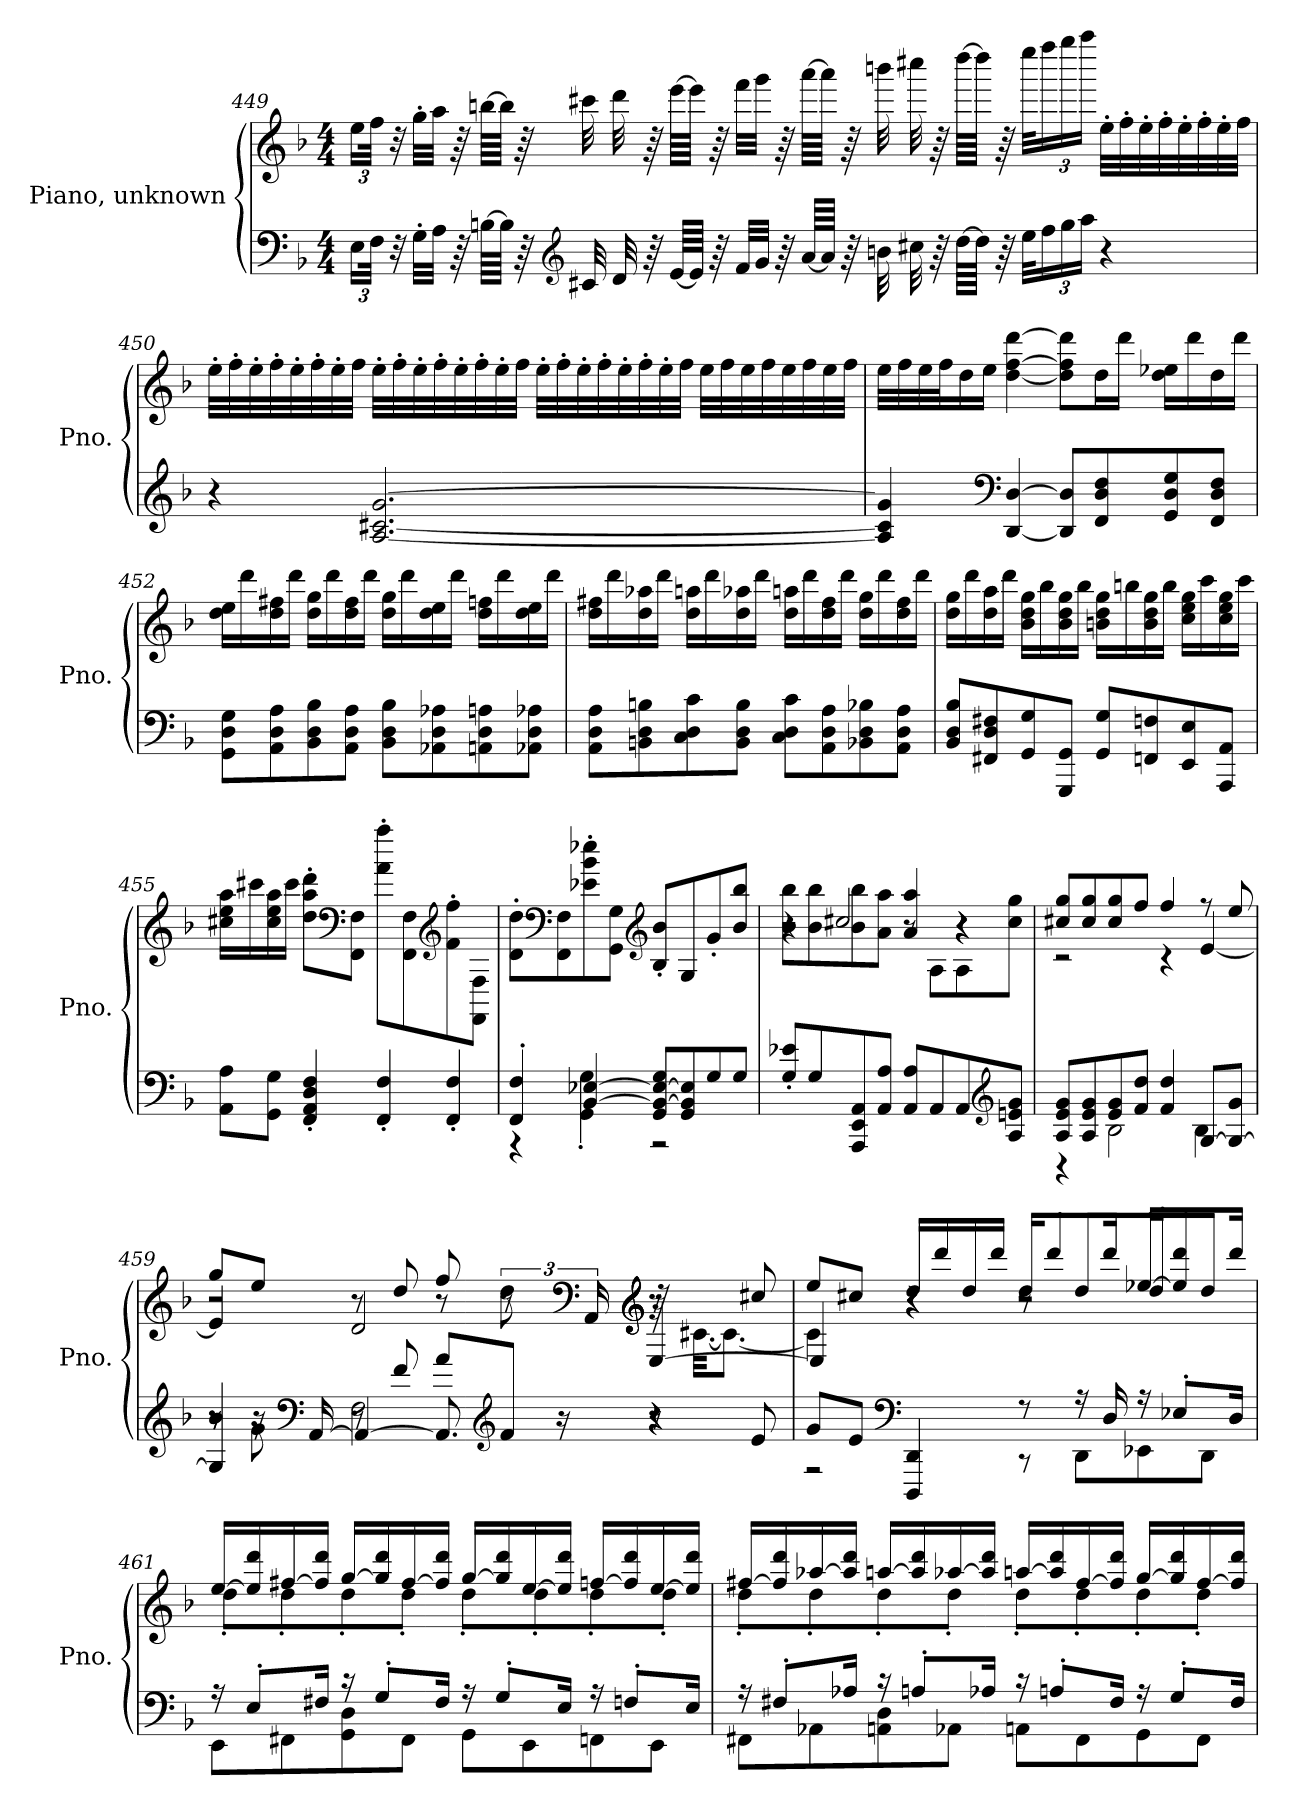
**kern	**kern
*part1	*part1
*staff2	*staff1
*I"Piano, unknown	*
*I'Pno.	*
!!LO:LB:g=z
*clefF4	*clefG2
*k[b-]	*k[b-]
*M4/4	*M4/4
*Xbrackettup	*Xbrackettup
=449	=449
24E\LL	24ee\LL
48F\JJk	48ff\JJk
32r	32r
32G'\LLL	32gg'\LLL
32A\JJJ	32aa\JJJ
64r	64r
[64Bn\LLLL	[64bbn\LLLL
64B\JJJJ]	64bb\JJJJ]
64r	64r
*clefG2	*
32c#X/	32ccc#X\
32d/	32ddd\
64r	64r
[64e/LLLL	[64eee\LLLL
64e/JJJJ]	64eee\JJJJ]
64r	64r
32f/LLL	32fff\LLL
32g/JJJ	32ggg\JJJ
64r	64r
[64a/LLLL	[64aaa\LLLL
64a/JJJJ]	64aaa\JJJJ]
64r	64r
32bn\	32bbbn\
32cc#X\	32cccc#X\
64r	64r
[64dd\LLLL	[64dddd\LLLL
64dd\JJJJ]	64dddd\JJJJ]
64r	64r
32ee\KLL	32eeee\KLL
24ff\	24ffff\
24gg\	24gggg\
24aa\JJ	24aaaa\JJ
4r	32ee'\LLL
.	32ff'\
.	32ee'\
.	32ff'\
.	32ee'\
.	32ff'\
.	32ee'\
.	32ff\JJJ
!!LO:LB:g=z
=450	=450
4r	32ee'\LLL
.	32ff'\
.	32ee'\
.	32ff'\
.	32ee'\
.	32ff'\
.	32ee'\
.	32ff\JJJ
[2.A/ [2.c#X/ [2.g/	32ee'\LLL
.	32ff'\
.	32ee'\
.	32ff'\
.	32ee'\
.	32ff'\
.	32ee'\
.	32ff\JJJ
.	32ee'\LLL
.	32ff'\
.	32ee'\
.	32ff'\
.	32ee'\
.	32ff'\
.	32ee'\
.	32ff\JJJ
.	32ee\LLL
.	32ff\
.	32ee\
.	32ff\
.	32ee\
.	32ff\
.	32ee\
.	32ff\JJJ
!!LO:LB:g=z
=451	=451
4A/] 4c#/] 4g/]	32ee\LLL
.	32ff\
.	32ee\
.	32ff\J
.	16dd\
.	16ee\JJ
*clefF4	*
[4DD/ [4D/	[4dd\ [4ff\ [4ddd\
8DD/] 8D/]L	8dd\] 8ff\] 8ddd\]L
8FF/ 8D/ 8F/	16dd\L
.	16ddd\JJ
8GG/ 8D/ 8G/	16dd\ 16ee-X\LL
.	16ddd\
8FF/ 8D/ 8F/J	16dd\
.	16ddd\JJ
=452	=452
8GG\ 8D\ 8G\L	16dd\ 16ee\LL
.	16ddd\
8AA\ 8D\ 8A\	16dd\ 16ff#X\
.	16ddd\JJ
8BB-\ 8D\ 8B-\	16dd\ 16gg\LL
.	16ddd\
8AA\ 8D\ 8A\J	16dd\ 16ff#\
.	16ddd\JJ
8BB-\ 8D\ 8B-\L	16dd\ 16gg\LL
.	16ddd\
8AA-X\ 8D\ 8A-X\	16dd\ 16ee\
.	16ddd\JJ
8AAn\ 8D\ 8An\	16dd\ 16ffn\LL
.	16ddd\
8AA-X\ 8D\ 8A-X\J	16dd\ 16ee\
.	16ddd\JJ
!!LO:LB:g=z
=453	=453
8AA\ 8D\ 8A\L	16dd\ 16ff#X\LL
.	16ddd\
8BBn\ 8D\ 8Bn\	16dd\ 16aa-X\
.	16ddd\JJ
8C\ 8D\ 8c\	16dd\ 16aan\LL
.	16ddd\
8BB\ 8D\ 8B\J	16dd\ 16aa-X\
.	16ddd\JJ
8C\ 8D\ 8c\L	16dd\ 16aan\LL
.	16ddd\
8AA\ 8D\ 8A\	16dd\ 16ff#\
.	16ddd\JJ
8BB-X\ 8D\ 8B-X\	16dd\ 16gg\LL
.	16ddd\
8AA\ 8D\ 8A\J	16dd\ 16ff#\
.	16ddd\JJ
=454	=454
8BB-/ 8D/ 8B-/L	16dd\ 16gg\LL
.	16ddd\
8FF#X/ 8D/ 8F#X/	16dd\ 16aa\
.	16ddd\JJ
8GG/ 8G/	16b-\ 16dd\ 16gg\LL
.	16bb-\
8GGG/ 8GG/J	16b-\ 16dd\ 16gg\
.	16bb-\JJ
8GG/ 8G/L	16bn\ 16dd\ 16gg\LL
.	16bbn\
8FFn/ 8Fn/	16b\ 16dd\ 16gg\
.	16bb\JJ
8EE/ 8E/	16cc\ 16ee\ 16gg\LL
.	16ccc\
8AAA/ 8AA/J	16cc\ 16ee\ 16gg\
.	16ccc\JJ
!!LO:LB:g=z
=455	=455
8AA\ 8A\L	16cc#X\ 16ee\ 16aa\LL
.	16ccc#X\
8GG\ 8G\J	16cc#\ 16ee\ 16aa\
.	16ccc#\JJ
4FF/' 4AA/' 4D/' 4F/'	8dd\' 8aa\' 8ddd\'L
*	*clefF4
.	8FF\ 8F\J
4FF/' 4F/'	8a\' 8aa\'L
.	8FF\ 8F\
*	*clefG2
4FF/' 4F/'	8f\' 8ff\'
.	8FF\ 8F\J
=456	=456
*^	*
4FF/' 4F/'	4r	8d\' 8dd\'L
*	*	*clefF4
.	.	8FF\ 8F\
[4BB-/ [4E-X/	4GG\' 4G\'	8e-X\' 8b-\' 8ee-X\'
.	.	8GG\ 8G\J
*	*	*clefG2
8GG/ 8BB-/_ 8E-/_ 8G/L	2r	8B-/' 8b-/'L
8GG/ 8BB-/] 8E-/]	.	8G/
8G/	.	8g'/
8G/J	.	8b-/ 8bb-/J
*v	*v	*
=457	=457
*	*^
*	*	*^
8G/' 8e-X/'L	2r	8b-\ 8bb-\L	4r
8G/	.	8b-\ 8bb-\	.
8AAA/ 8EE/ 8AA/	.	8b-\ 8bb-\	2cc#X/
8AA/ 8A/J	.	8a\ 8aa\J	.
8AA/ 8A/L	4a/ 4aa/	8r	.
8AA/	.	8A\L	.
8AA/	4r	8A\	4r
*clefG2	*	*	*
8A/ 8en/ 8g/J	.	8cc#\ 8gg\J	.
*	*	*v	*v
!!LO:PB:g=z
=458	=458	=458
*^	*	*
8A/ 8e/ 8g/L	4r	8cc#X/ 8gg/L	2r
8A/ 8e/ 8g/	.	8cc#/ 8gg/	.
8e/ 8g/	2B-\	8cc#/ 8gg/	.
8f/ 8dd/J	.	8ff/J	.
4f/ 4dd/	.	4ff/	4r
[8G/L	4B-\	8r	[4e/
8G/_ 8g/J	.	8ee/	.
=459	=459	=459	=459
*	*^	*	*^
4G/] 4b-/	8r	8r	8gg/L	2r	4e/]
.	8g\	16r	8ee/J	.	.
*clefF4	*	*	*	*	*
.	.	[16AA/	.	.	.
8r	2F\	4AA/_	8r	.	2d/
8f/	.	.	8dd/	.	.
8a/L	.	8.AA/]	8ff/	8r	.
*clefG2	*	*	*	*	*
*	*	*	*brackettup	*	*
8f/J	.	.	12r	8dd\	.
.	.	16r	.	.	.
*	*	*	*clefF4	*	*
.	.	.	24AA/	.	.
*	*	*	*clefG2	*	*
8r	4r	4r	8r	64r	[4E/
.	.	.	.	[32.c#X\KKL	.
.	.	.	.	8.c#\J_	.
8e/	.	.	8cc#X/	.	.
*	*v	*v	*	*	*
!!LO:LB:g=z	!!	!!
=460	=460	=460	=460	=460
8g/L	2r	8ee/L	4c#\]	4E/]
8e/J	.	8cc#X/J	.	.
*clefF4	*	*	*	*
4DDD/ 4DD/	.	16dd/LL	4r	4r
.	.	16ddd/	.	.
.	.	16dd/	.	.
.	.	16ddd/JJ	.	.
8r	8r	16dd/KL	2r	8r
.	.	8ddd'/	.	.
16r	8DD\L	.	.	8dd/L
16D/	.	16ddd/Jk	.	.
16r	8EE-X\	[16ee-X'/KL	.	8dd'/
8E-X'/L	.	8ee-/]' 8ddd/'	.	.
.	8DD\J	.	.	8dd/J
16D/Jk	.	16ddd/Jk	.	.
*	*	*	*v	*v
=461	=461	=461	=461
16r	8EE\L	[16ee/LL	8dd'\L
8E'/L	.	16ee/] 16ddd/	.
.	8FF#X\	[16ff#X/	8dd'\
16F#X/Jk	.	16ff#/] 16ddd/JJ	.
16r	8GG\ 8D\	[16gg/LL	8dd'\
8G'/L	.	16gg/] 16ddd/	.
.	8FF#\J	[16ff#/	8dd'\J
16F#/Jk	.	16ff#/] 16ddd/JJ	.
16r	8GG\L	[16gg/LL	8dd'\L
8G'/L	.	16gg/] 16ddd/	.
.	8EE\	[16ee/	8dd'\
16E/Jk	.	16ee/] 16ddd/JJ	.
16r	8FFn\	[16ffn/LL	8dd'\
8Fn'/L	.	16ff/] 16ddd/	.
.	8EE\J	[16ee/	8dd'\J
16E/Jk	.	16ee/] 16ddd/JJ	.
!!LO:LB:g=z	!!
=462	=462	=462	=462
16r	8FF#X\L	[16ff#X/LL	8dd'\L
8F#X'/L	.	16ff#/] 16ddd/	.
.	8AA-X\	[16aa-X/	8dd'\
16A-X/Jk	.	16aa-/] 16ddd/JJ	.
16r	8AAn\ 8D\	[16aan/LL	8dd'\
8An'/L	.	16aa/] 16ddd/	.
.	8AA-X\J	[16aa-X/	8dd'\J
16A-X/Jk	.	16aa-/] 16ddd/JJ	.
16r	8AAn\L	[16aan/LL	8dd'\L
8An'/L	.	16aa/] 16ddd/	.
.	8FF#\	[16ff#/	8dd'\
16F#/Jk	.	16ff#/] 16ddd/JJ	.
16r	8GG\	[16gg/LL	8dd'\
8G'/L	.	16gg/] 16ddd/	.
.	8FF#\J	[16ff#/	8dd'\J
16F#/Jk	.	16ff#/] 16ddd/JJ	.
*v	*v	*	*
*	*v	*v
=	=
*-	*-
